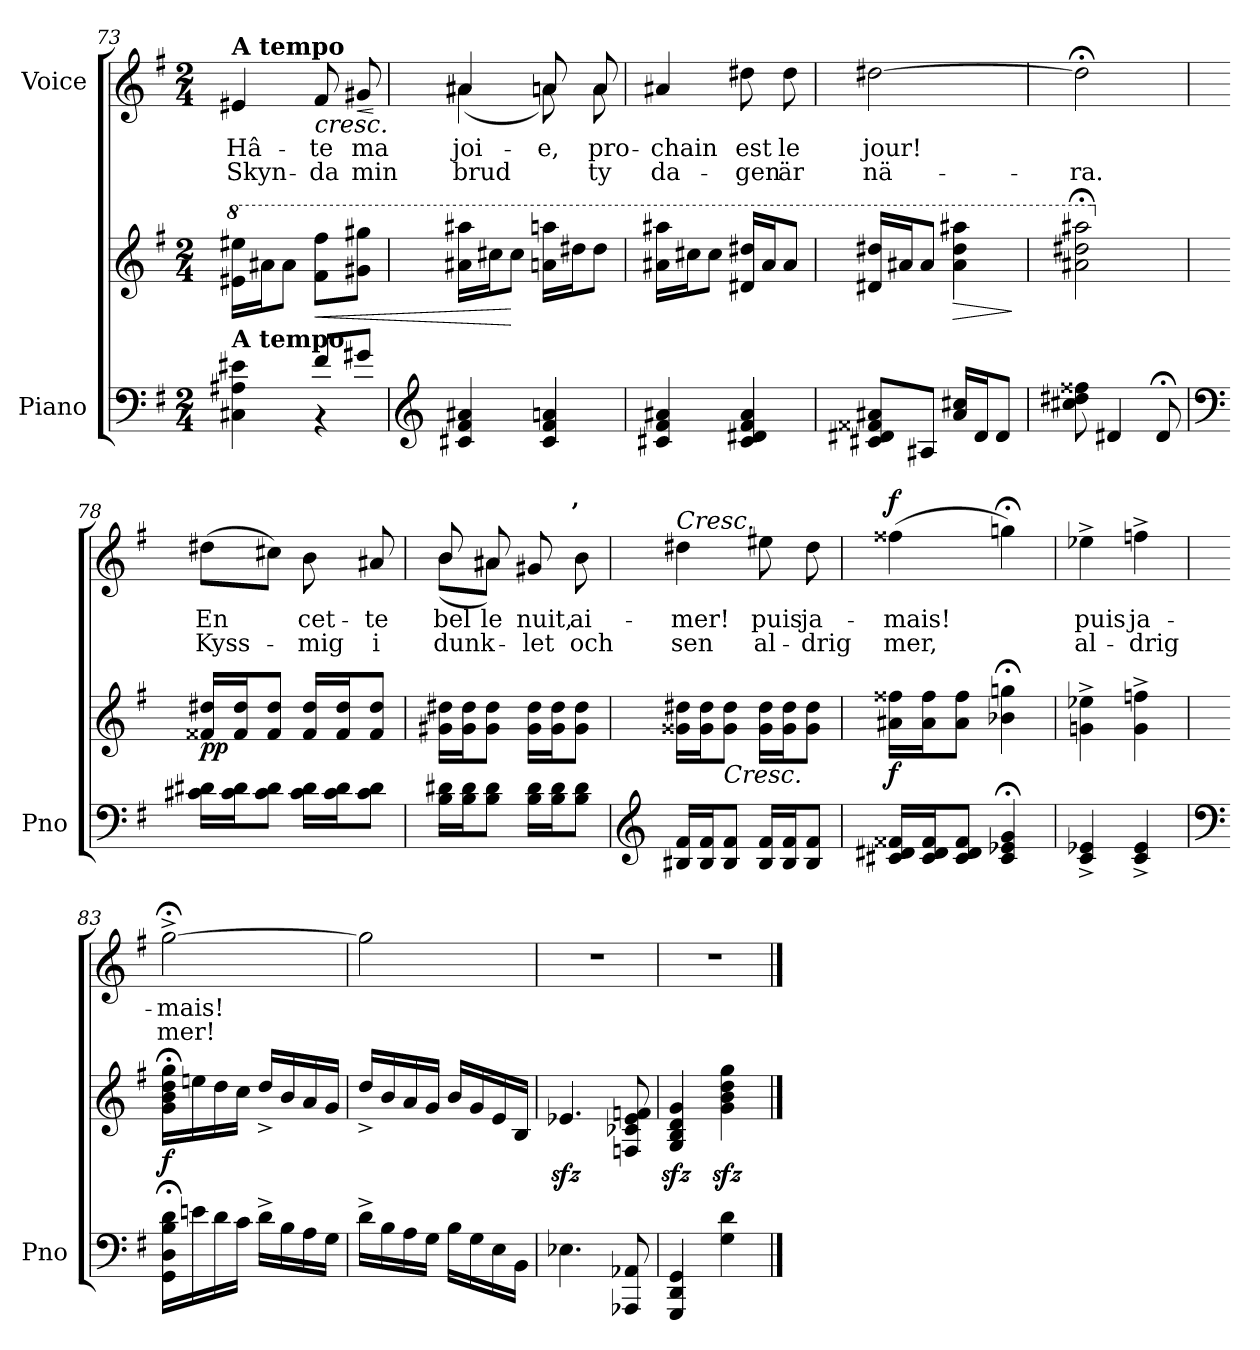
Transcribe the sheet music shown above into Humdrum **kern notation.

**kern	**kern	**dynam	**kern	**text	**text	**dynam
*part2	*part2	*part2	*part1	*part1	*part1	*part1
*staff3	*staff2	*staff2/3	*staff1	*staff1	*staff1	*staff1
*I"Piano	*	*	*I"Voice	*	*	*
*I'Pno	*	*	*	*	*	*
*clefF4	*clefG2	*	*clefG2	*	*	*
*k[f#]	*k[f#]	*	*k[f#]	*	*	*
*M2/4	*M2/4	*	*M2/4	*	*	*
=73	=73	=73	=73	=73	=73	=73
*^	*	*	*	*	*	*
*	*	*8va	*	*	*	*	*
!	!	!	!	!LO:TX:a:B:t=A tempo	!	!	!
!LO:TX:a:B:t=A tempo	!	!	!	!	!	!	!
!	!	!	!	!	!LO:LY:b	!LO:LY:b	!
4C#X\ 4A#X\ 4e#X\	4ryy	16ee#X\ 16eee#X\LL	.	4e#X/	Hâ-	Skyn-	.
.	.	16aa#X\J	.	.	.	.	.
.	.	8aa#\J	.	.	.	.	.
!	!	!	!LO:HP:b	!	!LO:LY:b	!LO:LY:b	!LO:HP:b
8f#/L	4r	8ff#\ 8fff#\L	<	8f#/	-te	-da	<
!	!	!	!	!	!LO:LY:b	!LO:LY:b	!LO:HP:b
8g#X/J	.	8gg#X\ 8ggg#X\J	.	8g#X/	ma	min	<
*v	*v	*	*	*	*	*	*
.	.	.	.	.	.	[
!!LO:LB:g=z
=74	=74	=74	=74	=74	=74	=74
*clefG2	*	*	*	*	*	*
!	!	!	!	!LO:LY:b	!LO:LY:b	!
*	*	*	*^	*	*	*
4c#X/ 4f#/ 4a#X/	16aa#X\ 16aaa#X\LL	.	4a#X/	(4a#\	joi-	brud	.
.	16ccc#X\J	.	.	.	.	.	.
.	8ccc#\J	[	.	.	.	.	.
!	!	!	!	!	!LO:LY:b	!	!
4c#/ 4f#/ 4an/	16aan\ 16aaan\LL	.	8an/	8an\)	-e,	.	[
.	16ddd#X\J	.	.	.	.	.	.
!	!	!	!	!	!LO:LY:b	!LO:LY:b	!
.	8ddd#\J	.	8a/	8a\	pro-	ty	.
=75	=75	=75	=75	=75	=75	=75	=75
!	!	!	!	!	!LO:LY:b	!LO:LY:b	!
*	*	*	*v	*v	*	*	*
4c#X/ 4f#/ 4a#X/	16aa#X\ 16aaa#X\LL	.	4a#X/	-chain	da-	.
.	16ccc#X\J	.	.	.	.	.
.	8ccc#\J	.	.	.	.	.
!	!	!	!	!LO:LY:b	!LO:LY:b	!
4c#/ 4d#X/ 4f#/ 4a#/	16dd#X/ 16ddd#X/LL	.	8dd#X\	est	-gen	.
.	16aa#/J	.	.	.	.	.
!	!	!	!	!LO:LY:b	!LO:LY:b	!
.	8aa#/J	.	8dd#\	le	är	.
=76	=76	=76	=76	=76	=76	=76
!	!	!	!	!LO:LY:b	!LO:LY:b	!
8c#X/ 8d#X/ 8f##X/ 8a#X/L	16dd#X/ 16ddd#X/LL	.	[2dd#X\	jour!	nä-	.
.	16aa#X/J	.	.	.	.	.
8A#X/J	8aa#/J	.	.	.	.	.
!	!	!LO:HP:b	!	!	!	!
16a#/ 16cc#X/LL	4aa#\ 4ddd#\ 4aaa#X\	>	.	.	.	.
16d#/J	.	.	.	.	.	.
8d#/J	.	.	.	.	.	.
.	.	]	.	.	.	.
=77	=77	=77	=77	=77	=77	=77
!	!	!	!	!	!LO:LY:b	!
8cc#X\ 8dd#X\ 8ff##X\	2aa#X\;< 2ddd#X\;< 2aaa#X\;<	.	2dd#;<\]	.	-ra.	.
4d#X/	.	.	.	.	.	.
8d#;</	.	.	.	.	.	.
!!LO:LB:g=z
=78	=78	=78	=78	=78	=78	=78
*clefF4	*	*	*	*	*	*
*	*X8va	*	*	*	*	*
!	!	!LO:DY:b	!	!LO:LY:b	!LO:LY:b	!
16c#X\ 16d#X\LL	16f##X/ 16dd#X/LL	pp	(8dd#X\L	En	Kyss-	.
16c#\ 16d#\J	16f##/ 16dd#/J	.	.	.	.	.
8c#\ 8d#\J	8f##/ 8dd#/J	.	8cc#X\J)	.	.	.
!	!	!	!	!LO:LY:b	!LO:LY:b	!
16c#\ 16d#\LL	16f##/ 16dd#/LL	.	8b\	cet-	-mig	.
16c#\ 16d#\J	16f##/ 16dd#/J	.	.	.	.	.
!	!	!	!	!LO:LY:b	!LO:LY:b	!
8c#\ 8d#\J	8f##/ 8dd#/J	.	8a#X/	-te	i	.
!!LO:REH:place=s1:a:B:cj:enc=none:fs=22:t=’:qo=1.5
=79	=79	=79	=79	=79	=79	=79
!	!	!	!	!LO:LY:b	!LO:LY:b	!
*	*	*	*^	*	*	*
16B\ 16d#X\LL	16g#X\ 16dd#X\LL	.	8b/	(8b\L	bel	dunk-	.
16B\ 16d#\J	16g#\ 16dd#\J	.	.	.	.	.	.
!	!	!	!	!	!LO:LY:b	!	!
8B\ 8d#\J	8g#\ 8dd#\J	.	8a#X/	8a#\J)	le	.	.
!	!	!	!	!	!LO:LY:b	!LO:LY:b	!
16B\ 16d#\LL	16g#\ 16dd#\LL	.	8g#X/	4ryy	nuit,	-let	.
16B\ 16d#\J	16g#\ 16dd#\J	.	.	.	.	.	.
!	!	!	!	!	!LO:LY:b	!LO:LY:b	!
8B\ 8d#\J	8g#\ 8dd#\J	.	8b\	.	ai-	och	.
*	*	*	*v	*v	*	*	*
=80	=80	=80	=80	=80	=80	=80
*clefG2	*	*	*	*	*	*
!	!	!	!LO:TX:a:i:t=Cresc.	!	!	!
!	!	!	!	!LO:LY:b	!LO:LY:b	!
16B#X/ 16f#/LL	16g##X\ 16dd#X\LL	.	4dd#X\	-mer!	sen	.
16B#/ 16f#/J	16g##\ 16dd#\J	.	.	.	.	.
!	!LO:TX:b:i:t=Cresc.	!	!	!	!	!
8B#/ 8f#/J	8g##\ 8dd#\J	.	.	.	.	.
!	!	!	!	!LO:LY:b	!LO:LY:b	!
16B#/ 16f#/LL	16g##\ 16dd#\LL	.	8ee#X\	puis	al-	.
16B#/ 16f#/J	16g##\ 16dd#\J	.	.	.	.	.
!	!	!	!	!LO:LY:b	!LO:LY:b	!
8B#/ 8f#/J	8g##\ 8dd#\J	.	8dd#\	ja-	-drig	.
=81	=81	=81	=81	=81	=81	=81
!	!	!LO:DY:b	!	!LO:LY:b	!LO:LY:b	!LO:DY:a
16c#X/ 16d#X/ 16f##X/LL	16a#X\ 16ff##X\LL	f	(4ff##X\	-mais!	mer,	f
16c#/ 16d#/ 16f##/J	16a#\ 16ff##\J	.	.	.	.	.
8c#/ 8d#/ 8f##/J	8a#\ 8ff##\J	.	.	.	.	.
4c#/;< 4e-X/;< 4g/;<	4b-X\;< 4ggn\;<	.	4ggn;<\)	.	.	.
!!LO:LB:g=z
=82	=82	=82	=82	=82	=82	=82
!	!	!	!	!LO:LY:b	!LO:LY:b	!
4c/^ 4e-X/^	4gn\^ 4ee-X\^	.	4ee-X^\	puis	al-	.
!	!	!	!	!LO:LY:b	!LO:LY:b	!
4c/^ 4e-/^	4g\^ 4ffn\^	.	4ffn^\	ja-	-drig	.
=83	=83	=83	=83	=83	=83	=83
*clefF4	*	*	*	*	*	*
!	!	!LO:DY:b	!	!LO:LY:b	!LO:LY:b	!
16GG\;< 16D\;< 16B\;< 16d\;<LL	16g\;< 16b\;< 16dd\;< 16gg\;<LL	f	[2gg;<^\	-mais!	mer!	.
16en\	16een\	.	.	.	.	.
16d\	16dd\	.	.	.	.	.
16c\JJ	16cc\JJ	.	.	.	.	.
16d^\LL	16dd^/LL	.	.	.	.	.
16B\	16b/	.	.	.	.	.
16A\	16a/	.	.	.	.	.
16G\JJ	16g/JJ	.	.	.	.	.
=84	=84	=84	=84	=84	=84	=84
16d^>\LL	16dd^</LL	.	2gg\]	.	.	.
16B\	16b/	.	.	.	.	.
16A\	16a/	.	.	.	.	.
16G\JJ	16g/JJ	.	.	.	.	.
16B\LL	16b/LL	.	.	.	.	.
16G\	16g/	.	.	.	.	.
16E\	16e/	.	.	.	.	.
16BB\JJ	16B/JJ	.	.	.	.	.
=85	=85	=85	=85	=85	=85	=85
4.E-X\	4.e-Xzz</	.	2r	.	.	.
8AAA-X/ 8AA-X/	8Fn/ 8c-X/ 8e-/ 8fn/	.	.	.	.	.
=86	=86	=86	=86	=86	=86	=86
4GGG/ 4DD/ 4GG/	4G/zz< 4B/zz< 4d/zz< 4g/zz<	.	2r	.	.	.
4G\ 4d\	4g\zz< 4b\zz< 4dd\zz< 4gg\zz<	.	.	.	.	.
==	==	==	==	==	==	==
*-	*-	*-	*-	*-	*-	*-
